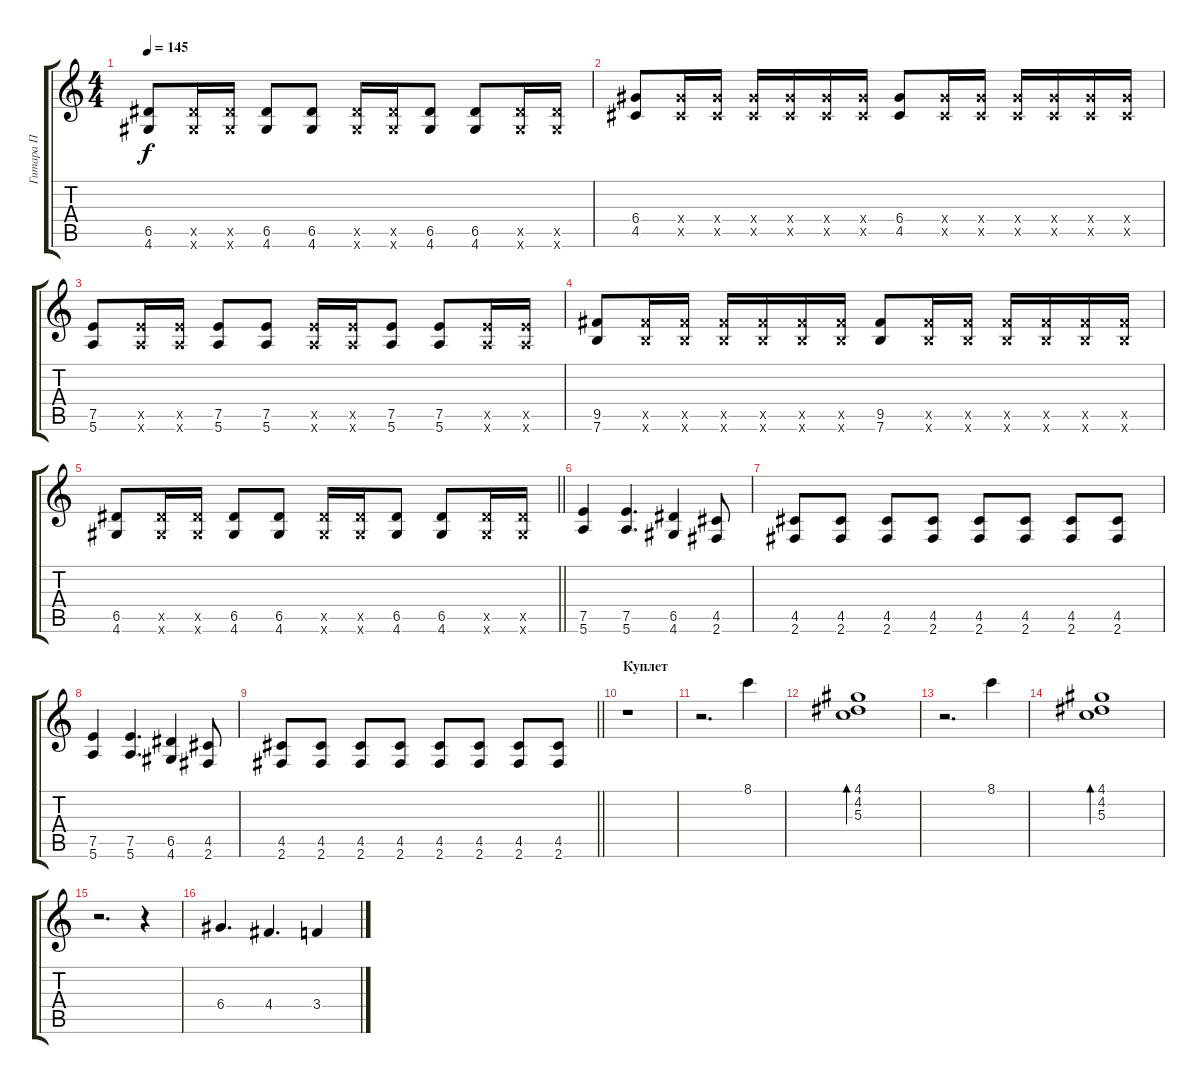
\track ("Гитара П" "Гитара П") {instrument electricguitarjazz}
\staff {score tabs}
\tuning (E4 B3 G3 D3 A2 E2) {hide}
\ts (4 4)
\tempo 145
\clef g2
\ks c
(6.5 4.6).8{dy f} (6.5{x} 4.6{x}).16 (6.5{x} 4.6{x}).16 (6.5 4.6).8 (6.5 4.6).8 (6.5{x} 4.6{x}).16 (6.5{x} 4.6{x}).16 (6.5 4.6).8 (6.5 4.6).8 (6.5{x} 4.6{x}).16 (6.5{x} 4.6{x}).16 |
(6.4 4.5).8 (6.4{x} 4.5{x}).16 (6.4{x} 4.5{x}).16 (6.4{x} 4.5{x}).16 (6.4{x} 4.5{x}).16 (6.4{x} 4.5{x}).16 (6.4{x} 4.5{x}).16 (6.4 4.5).8 (6.4{x} 4.5{x}).16 (6.4{x} 4.5{x}).16 (6.4{x} 4.5{x}).16 (6.4{x} 4.5{x}).16 (6.4{x} 4.5{x}).16 (6.4{x} 4.5{x}).16 |
(7.5 5.6).8 (7.5{x} 5.6{x}).16 (7.5{x} 5.6{x}).16 (7.5 5.6).8 (7.5 5.6).8 (7.5{x} 5.6{x}).16 (7.5{x} 5.6{x}).16 (7.5 5.6).8 (7.5 5.6).8 (7.5{x} 5.6{x}).16 (7.5{x} 5.6{x}).16 |
(9.5 7.6).8 (9.5{x} 7.6{x}).16 (9.5{x} 7.6{x}).16 (9.5{x} 7.6{x}).16 (9.5{x} 7.6{x}).16 (9.5{x} 7.6{x}).16 (9.5{x} 7.6{x}).16 (9.5 7.6).8 (9.5{x} 7.6{x}).16 (9.5{x} 7.6{x}).16 (9.5{x} 7.6{x}).16 (9.5{x} 7.6{x}).16 (9.5{x} 7.6{x}).16 (9.5{x} 7.6{x}).16 |
\barLineRight lightlight
(6.5 4.6).8 (6.5{x} 4.6{x}).16 (6.5{x} 4.6{x}).16 (6.5 4.6).8 (6.5 4.6).8 (6.5{x} 4.6{x}).16 (6.5{x} 4.6{x}).16 (6.5 4.6).8 (6.5 4.6).8 (6.5{x} 4.6{x}).16 (6.5{x} 4.6{x}).16 |
\section ("" " ")
(7.5 5.6).4 (7.5 5.6).4{d} (6.5 4.6).4 (4.5 2.6).8 |
(4.5 2.6).8 (4.5 2.6).8 (4.5 2.6).8 (4.5 2.6).8 (4.5 2.6).8 (4.5 2.6).8 (4.5 2.6).8 (4.5 2.6).8 |
(7.5 5.6).4 (7.5 5.6).4{d} (6.5 4.6).4 (4.5 2.6).8 |
\barLineRight lightlight
(4.5 2.6).8 (4.5 2.6).8 (4.5 2.6).8 (4.5 2.6).8 (4.5 2.6).8 (4.5 2.6).8 (4.5 2.6).8 (4.5 2.6).8 |
\section ("" "Куплет")
r.1{instrument electricguitarjazz} |
r.2{d} 8.1.4 |
(4.1 4.2 5.3).1{bd 240} |
r.2{d} 8.1.4 |
(4.1 4.2 5.3).1{bd 240} |
r.2{d} r.4 |
6.4.4{d} 4.4.4{d} 3.4.4
